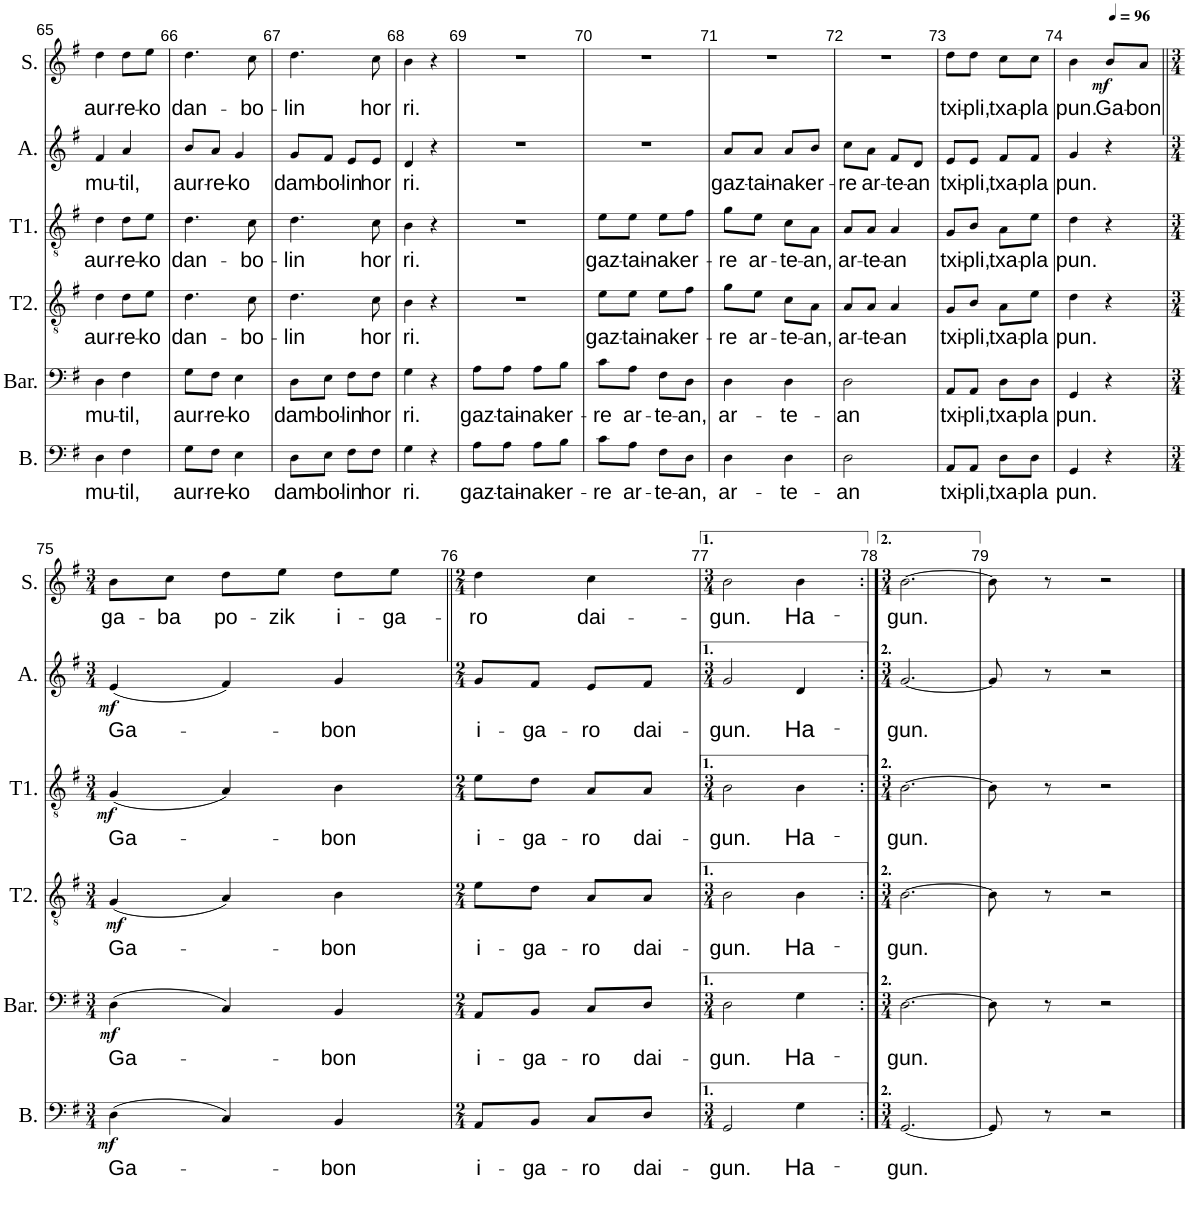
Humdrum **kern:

**kern	**text	**dynam	**kern	**text	**dynam	**kern	**text	**dynam	**kern	**text	**dynam	**kern	**text	**dynam	**kern	**text	**dynam
*part6	*part6	*part6	*part5	*part5	*part5	*part4	*part4	*part4	*part3	*part3	*part3	*part2	*part2	*part2	*part1	*part1	*part1
*staff6	*staff6	*staff6	*staff5	*staff5	*staff5	*staff4	*staff4	*staff4	*staff3	*staff3	*staff3	*staff2	*staff2	*staff2	*staff1	*staff1	*staff1
*I"Bass	*	*	*I"Baritone	*	*	*I"Tenor2	*	*	*I"Tenor1	*	*	*I"Alto	*	*	*I"Soprano	*	*
*I'B.	*	*	*I'Bar.	*	*	*I'T2.	*	*	*I'T1.	*	*	*I'A.	*	*	*I'S.	*	*
!!LO:PB:g=z
*clefF4	*	*	*clefF4	*	*	*clefGv2	*	*	*clefGv2	*	*	*clefG2	*	*	*clefG2	*	*
*k[f#]	*	*	*k[f#]	*	*	*k[f#]	*	*	*k[f#]	*	*	*k[f#]	*	*	*k[f#]	*	*
*M2/4	*	*	*M2/4	*	*	*M2/4	*	*	*M2/4	*	*	*M2/4	*	*	*M2/4	*	*
=65	=65	=65	=65	=65	=65	=65	=65	=65	=65	=65	=65	=65	=65	=65	=65	=65	=65
!	!LO:LY:b	!	!	!LO:LY:b	!	!	!LO:LY:b	!	!	!LO:LY:b	!	!	!LO:LY:b	!	!	!LO:LY:b	!
4D\	mu-	.	4D\	mu-	.	4d\	aur-	.	4d\	aur-	.	4f#/	mu-	.	4dd\	aur-	.
!	!LO:LY:b	!	!	!LO:LY:b	!	!	!LO:LY:b	!	!	!LO:LY:b	!	!	!LO:LY:b	!	!	!LO:LY:b	!
4F#\	-til,	.	4F#\	-til,	.	8d\L	-re-	.	8d\L	-re-	.	4a/	-til,	.	8dd\L	-re-	.
!	!	!	!	!	!	!	!LO:LY:b	!	!	!LO:LY:b	!	!	!	!	!	!LO:LY:b	!
.	.	.	.	.	.	8e\J	-ko	.	8e\J	-ko	.	.	.	.	8ee\J	-ko	.
=66	=66	=66	=66	=66	=66	=66	=66	=66	=66	=66	=66	=66	=66	=66	=66	=66	=66
!	!LO:LY:b	!	!	!LO:LY:b	!	!	!LO:LY:b	!	!	!LO:LY:b	!	!	!LO:LY:b	!	!	!LO:LY:b	!
8G\L	aur-	.	8G\L	aur-	.	4.d\	dan-	.	4.d\	dan-	.	8b/L	aur-	.	4.dd\	dan-	.
!	!LO:LY:b	!	!	!LO:LY:b	!	!	!	!	!	!	!	!	!LO:LY:b	!	!	!	!
8F#\J	-re-	.	8F#\J	-re-	.	.	.	.	.	.	.	8a/J	-re-	.	.	.	.
!	!LO:LY:b	!	!	!LO:LY:b	!	!	!	!	!	!	!	!	!LO:LY:b	!	!	!	!
4E\	-ko	.	4E\	-ko	.	.	.	.	.	.	.	4g/	-ko	.	.	.	.
!	!	!	!	!	!	!	!LO:LY:b	!	!	!LO:LY:b	!	!	!	!	!	!LO:LY:b	!
.	.	.	.	.	.	8c\	-bo-	.	8c\	-bo-	.	.	.	.	8cc\	-bo-	.
=67	=67	=67	=67	=67	=67	=67	=67	=67	=67	=67	=67	=67	=67	=67	=67	=67	=67
!	!LO:LY:b	!	!	!LO:LY:b	!	!	!LO:LY:b	!	!	!LO:LY:b	!	!	!LO:LY:b	!	!	!LO:LY:b	!
8D\L	dam-	.	8D\L	dam-	.	4.d\	-lin	.	4.d\	-lin	.	8g/L	dam-	.	4.dd\	-lin	.
!	!LO:LY:b	!	!	!LO:LY:b	!	!	!	!	!	!	!	!	!LO:LY:b	!	!	!	!
8E\J	-bo-	.	8E\J	-bo-	.	.	.	.	.	.	.	8f#/J	-bo-	.	.	.	.
!	!LO:LY:b	!	!	!LO:LY:b	!	!	!	!	!	!	!	!	!LO:LY:b	!	!	!	!
8F#\L	-lin	.	8F#\L	-lin	.	.	.	.	.	.	.	8e/L	-lin	.	.	.	.
!	!LO:LY:b	!	!	!LO:LY:b	!	!	!LO:LY:b	!	!	!LO:LY:b	!	!	!LO:LY:b	!	!	!LO:LY:b	!
8F#\J	hor	.	8F#\J	hor	.	8c\	hor	.	8c\	hor	.	8e/J	hor	.	8cc\	hor	.
=68	=68	=68	=68	=68	=68	=68	=68	=68	=68	=68	=68	=68	=68	=68	=68	=68	=68
!	!LO:LY:b	!	!	!LO:LY:b	!	!	!LO:LY:b	!	!	!LO:LY:b	!	!	!LO:LY:b	!	!	!LO:LY:b	!
4G\	ri.	.	4G\	ri.	.	4B\	ri.	.	4B\	ri.	.	4d/	ri.	.	4b\	ri.	.
4r	.	.	4r	.	.	4r	.	.	4r	.	.	4r	.	.	4r	.	.
=69	=69	=69	=69	=69	=69	=69	=69	=69	=69	=69	=69	=69	=69	=69	=69	=69	=69
!	!LO:LY:b	!	!	!LO:LY:b	!	!	!	!	!	!	!	!	!	!	!	!	!
8A\L	gaz-	.	8A\L	gaz-	.	2r	.	.	2r	.	.	2r	.	.	2r	.	.
!	!LO:LY:b	!	!	!LO:LY:b	!	!	!	!	!	!	!	!	!	!	!	!	!
8A\J	-tai-	.	8A\J	-tai-	.	.	.	.	.	.	.	.	.	.	.	.	.
!	!LO:LY:b	!	!	!LO:LY:b	!	!	!	!	!	!	!	!	!	!	!	!	!
8A\L	-nak	.	8A\L	-nak	.	.	.	.	.	.	.	.	.	.	.	.	.
!	!LO:LY:b	!	!	!LO:LY:b	!	!	!	!	!	!	!	!	!	!	!	!	!
8B\J	er-	.	8B\J	er-	.	.	.	.	.	.	.	.	.	.	.	.	.
=70	=70	=70	=70	=70	=70	=70	=70	=70	=70	=70	=70	=70	=70	=70	=70	=70	=70
!	!LO:LY:b	!	!	!LO:LY:b	!	!	!LO:LY:b	!	!	!LO:LY:b	!	!	!	!	!	!	!
8c\L	-re	.	8c\L	-re	.	8e\L	gaz-	.	8e\L	gaz-	.	2r	.	.	2r	.	.
!	!LO:LY:b	!	!	!LO:LY:b	!	!	!LO:LY:b	!	!	!LO:LY:b	!	!	!	!	!	!	!
8A\J	ar-	.	8A\J	ar-	.	8e\J	-tai-	.	8e\J	-tai-	.	.	.	.	.	.	.
!	!LO:LY:b	!	!	!LO:LY:b	!	!	!LO:LY:b	!	!	!LO:LY:b	!	!	!	!	!	!	!
8F#\L	-te-	.	8F#\L	-te-	.	8e\L	-nak	.	8e\L	-nak	.	.	.	.	.	.	.
!	!LO:LY:b	!	!	!LO:LY:b	!	!	!LO:LY:b	!	!	!LO:LY:b	!	!	!	!	!	!	!
8D\J	-an,	.	8D\J	-an,	.	8f#\J	er-	.	8f#\J	er-	.	.	.	.	.	.	.
=71	=71	=71	=71	=71	=71	=71	=71	=71	=71	=71	=71	=71	=71	=71	=71	=71	=71
!	!LO:LY:b	!	!	!LO:LY:b	!	!	!LO:LY:b	!	!	!LO:LY:b	!	!	!LO:LY:b	!	!	!	!
4D\	ar-	.	4D\	ar-	.	8g\L	-re	.	8g\L	-re	.	8a/L	gaz-	.	2r	.	.
!	!	!	!	!	!	!	!LO:LY:b	!	!	!LO:LY:b	!	!	!LO:LY:b	!	!	!	!
.	.	.	.	.	.	8e\J	ar-	.	8e\J	ar-	.	8a/J	-tai-	.	.	.	.
!	!LO:LY:b	!	!	!LO:LY:b	!	!	!LO:LY:b	!	!	!LO:LY:b	!	!	!LO:LY:b	!	!	!	!
4D\	-te-	.	4D\	-te-	.	8c\L	-te-	.	8c\L	-te-	.	8a/L	-nak	.	.	.	.
!	!	!	!	!	!	!	!LO:LY:b	!	!	!LO:LY:b	!	!	!LO:LY:b	!	!	!	!
.	.	.	.	.	.	8A\J	-an,	.	8A\J	-an,	.	8b/J	er-	.	.	.	.
=72	=72	=72	=72	=72	=72	=72	=72	=72	=72	=72	=72	=72	=72	=72	=72	=72	=72
!	!LO:LY:b	!	!	!LO:LY:b	!	!	!LO:LY:b	!	!	!LO:LY:b	!	!	!LO:LY:b	!	!	!	!
2D\	-an	.	2D\	-an	.	8A/L	ar-	.	8A/L	ar-	.	8cc\L	-re	.	2r	.	.
!	!	!	!	!	!	!	!LO:LY:b	!	!	!LO:LY:b	!	!	!LO:LY:b	!	!	!	!
.	.	.	.	.	.	8A/J	-te-	.	8A/J	-te-	.	8a\J	ar-	.	.	.	.
!	!	!	!	!	!	!	!LO:LY:b	!	!	!LO:LY:b	!	!	!LO:LY:b	!	!	!	!
.	.	.	.	.	.	4A/	-an	.	4A/	-an	.	8f#/L	-te-	.	.	.	.
!	!	!	!	!	!	!	!	!	!	!	!	!	!LO:LY:b	!	!	!	!
.	.	.	.	.	.	.	.	.	.	.	.	8d/J	-an	.	.	.	.
=73	=73	=73	=73	=73	=73	=73	=73	=73	=73	=73	=73	=73	=73	=73	=73	=73	=73
!	!LO:LY:b	!	!	!LO:LY:b	!	!	!LO:LY:b	!	!	!LO:LY:b	!	!	!LO:LY:b	!	!	!LO:LY:b	!
8AA/L	txi-	.	8AA/L	txi-	.	8G/L	txi-	.	8G/L	txi-	.	8e/L	txi-	.	8dd\L	txi-	.
!	!LO:LY:b	!	!	!LO:LY:b	!	!	!LO:LY:b	!	!	!LO:LY:b	!	!	!LO:LY:b	!	!	!LO:LY:b	!
8AA/J	-pli,	.	8AA/J	-pli,	.	8B/J	-pli,	.	8B/J	-pli,	.	8e/J	-pli,	.	8dd\J	-pli,	.
!	!LO:LY:b	!	!	!LO:LY:b	!	!	!LO:LY:b	!	!	!LO:LY:b	!	!	!LO:LY:b	!	!	!LO:LY:b	!
8D\L	txa-	.	8D\L	txa-	.	8A\L	txa-	.	8A\L	txa-	.	8f#/L	txa-	.	8cc\L	txa-	.
!	!LO:LY:b	!	!	!LO:LY:b	!	!	!LO:LY:b	!	!	!LO:LY:b	!	!	!LO:LY:b	!	!	!LO:LY:b	!
8D\J	-pla	.	8D\J	-pla	.	8e\J	-pla	.	8e\J	-pla	.	8f#/J	-pla	.	8cc\J	-pla	.
=74	=74	=74	=74	=74	=74	=74	=74	=74	=74	=74	=74	=74	=74	=74	=74	=74	=74
!	!LO:LY:b	!	!	!LO:LY:b	!	!	!LO:LY:b	!	!	!LO:LY:b	!	!	!LO:LY:b	!	!	!LO:LY:b	!
4GG/	pun.	.	4GG/	pun.	.	4d\	pun.	.	4d\	pun.	.	4g/	pun.	.	4b\	pun.	.
*	*	*	*	*	*	*	*	*	*	*	*	*	*	*	*MM96	*	*
!	!	!	!	!	!	!	!	!	!	!	!	!	!	!	!	!LO:LY:b	!LO:DY:b
4r	.	.	4r	.	.	4r	.	.	4r	.	.	4r	.	.	8b/L	Ga-	mf
!	!	!	!	!	!	!	!	!	!	!	!	!	!	!	!	!LO:LY:b	!
.	.	.	.	.	.	.	.	.	.	.	.	.	.	.	8a/J	-bon	.
!!LO:LB:g=z
=75||	=75||	=75||	=75||	=75||	=75||	=75||	=75||	=75||	=75||	=75||	=75||	=75||	=75||	=75||	=75||	=75||	=75||
*M3/4	*	*	*M3/4	*	*	*M3/4	*	*	*M3/4	*	*	*M3/4	*	*	*M3/4	*	*
!	!LO:LY:b	!LO:DY:b	!	!LO:LY:b	!LO:DY:b	!	!LO:LY:b	!LO:DY:b	!	!LO:LY:b	!LO:DY:b	!	!LO:LY:b	!LO:DY:b	!	!LO:LY:b	!
(4D\	Ga-	mf	(4D\	Ga-	mf	(4G/	Ga-	mf	(4G/	Ga-	mf	(4e/	Ga-	mf	8b\L	ga-	.
!	!	!	!	!	!	!	!	!	!	!	!	!	!	!	!	!LO:LY:b	!
.	.	.	.	.	.	.	.	.	.	.	.	.	.	.	8cc\J	-ba	.
!	!	!	!	!	!	!	!	!	!	!	!	!	!	!	!	!LO:LY:b	!
4C/)	.	.	4C/)	.	.	4A/)	.	.	4A/)	.	.	4f#/)	.	.	8dd\L	po-	.
!	!	!	!	!	!	!	!	!	!	!	!	!	!	!	!	!LO:LY:b	!
.	.	.	.	.	.	.	.	.	.	.	.	.	.	.	8ee\J	-zik	.
!	!LO:LY:b	!	!	!LO:LY:b	!	!	!LO:LY:b	!	!	!LO:LY:b	!	!	!LO:LY:b	!	!	!LO:LY:b	!
4BB/	-bon	.	4BB/	-bon	.	4B\	-bon	.	4B\	-bon	.	4g/	-bon	.	8dd\L	i-	.
!	!	!	!	!	!	!	!	!	!	!	!	!	!	!	!	!LO:LY:b	!
.	.	.	.	.	.	.	.	.	.	.	.	.	.	.	8ee\J	-ga-	.
=76||	=76||	=76||	=76||	=76||	=76||	=76||	=76||	=76||	=76||	=76||	=76||	=76||	=76||	=76||	=76||	=76||	=76||
*M2/4	*	*	*M2/4	*	*	*M2/4	*	*	*M2/4	*	*	*M2/4	*	*	*M2/4	*	*
!	!LO:LY:b	!	!	!LO:LY:b	!	!	!LO:LY:b	!	!	!LO:LY:b	!	!	!LO:LY:b	!	!	!LO:LY:b	!
8AA/L	i-	.	8AA/L	i-	.	8e\L	i-	.	8e\L	i-	.	8g/L	i-	.	4dd\	-ro	.
!	!LO:LY:b	!	!	!LO:LY:b	!	!	!LO:LY:b	!	!	!LO:LY:b	!	!	!LO:LY:b	!	!	!	!
8BB/J	-ga-	.	8BB/J	-ga-	.	8d\J	-ga-	.	8d\J	-ga-	.	8f#/J	-ga-	.	.	.	.
!	!LO:LY:b	!	!	!LO:LY:b	!	!	!LO:LY:b	!	!	!LO:LY:b	!	!	!LO:LY:b	!	!	!LO:LY:b	!
8C/L	-ro	.	8C/L	-ro	.	8A/L	-ro	.	8A/L	-ro	.	8e/L	-ro	.	4cc\	dai-	.
!	!LO:LY:b	!	!	!LO:LY:b	!	!	!LO:LY:b	!	!	!LO:LY:b	!	!	!LO:LY:b	!	!	!	!
8D/J	dai-	.	8D/J	dai-	.	8A/J	dai-	.	8A/J	dai-	.	8f#/J	dai-	.	.	.	.
=77	=77	=77	=77	=77	=77	=77	=77	=77	=77	=77	=77	=77	=77	=77	=77	=77	=77
*M3/4	*	*	*M3/4	*	*	*M3/4	*	*	*M3/4	*	*	*M3/4	*	*	*M3/4	*	*
!	!LO:LY:b	!	!	!LO:LY:b	!	!	!LO:LY:b	!	!	!LO:LY:b	!	!	!LO:LY:b	!	!	!LO:LY:b	!
2GG/	-gun.	.	2D\	-gun.	.	2B\	-gun.	.	2B\	-gun.	.	2g/	-gun.	.	2b\	-gun.	.
!	!LO:LY:b	!	!	!LO:LY:b	!	!	!LO:LY:b	!	!	!LO:LY:b	!	!	!LO:LY:b	!	!	!LO:LY:b	!
4G\	Ha-	.	4G\	Ha-	.	4B\	Ha-	.	4B\	Ha-	.	4d/	Ha-	.	4b\	Ha-	.
=78:|!	=78:|!	=78:|!	=78:|!	=78:|!	=78:|!	=78:|!	=78:|!	=78:|!	=78:|!	=78:|!	=78:|!	=78:|!	=78:|!	=78:|!	=78:|!	=78:|!	=78:|!
*M3/4	*	*	*M3/4	*	*	*M3/4	*	*	*M3/4	*	*	*M3/4	*	*	*M3/4	*	*
!	!LO:LY:b	!	!	!LO:LY:b	!	!	!LO:LY:b	!	!	!LO:LY:b	!	!	!LO:LY:b	!	!	!LO:LY:b	!
[2.GG/	-gun.	.	[2.D\	-gun.	.	[2.B\	-gun.	.	[2.B\	-gun.	.	[2.g/	-gun.	.	[2.b\	-gun.	.
=79	=79	=79	=79	=79	=79	=79	=79	=79	=79	=79	=79	=79	=79	=79	=79	=79	=79
8GG/]	.	.	8D\]	.	.	8B\]	.	.	8B\]	.	.	8g/]	.	.	8b\]	.	.
8r	.	.	8r	.	.	8r	.	.	8r	.	.	8r	.	.	8r	.	.
2r	.	.	2r	.	.	2r	.	.	2r	.	.	2r	.	.	2r	.	.
==	==	==	==	==	==	==	==	==	==	==	==	==	==	==	==	==	==
*-	*-	*-	*-	*-	*-	*-	*-	*-	*-	*-	*-	*-	*-	*-	*-	*-	*-
